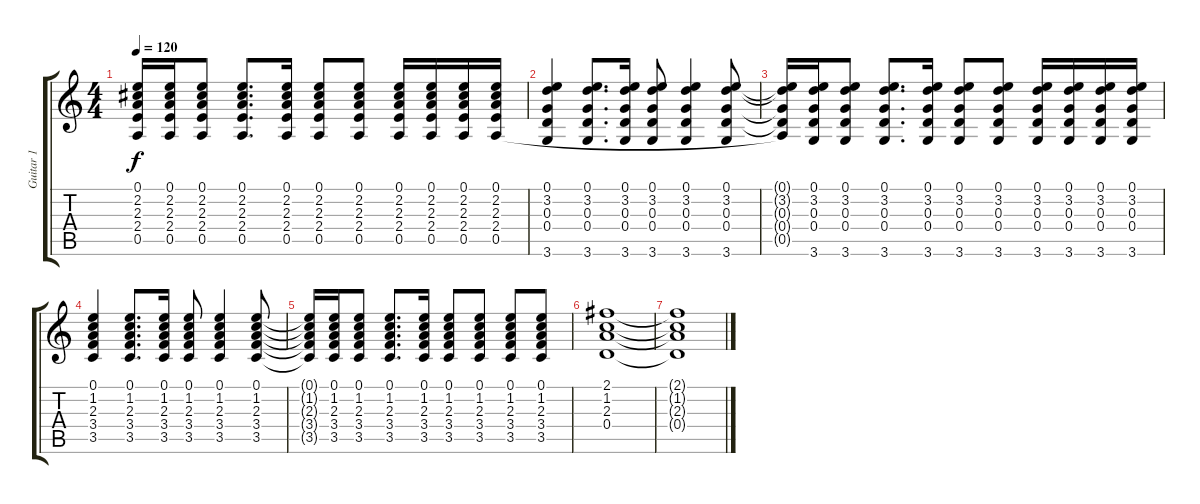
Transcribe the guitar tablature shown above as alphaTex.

\track ("Guitar 1" "Guitar 1") {instrument electricguitarjazz}
\staff {score tabs}
\tuning (E4 B3 G3 D3 A2 E2) {hide}
\ts (4 4)
\tempo 120
\clef g2
\ks c
(0.1{t} 2.2{t} 2.3{t} 2.4{t} 0.5{t}).16{dy f} (0.1 2.2 2.3 2.4 0.5).16 (0.1 2.2 2.3 2.4 0.5).8 (0.1 2.2 2.3 2.4 0.5).8{d} (0.1 2.2 2.3 2.4 0.5).16 (0.1 2.2 2.3 2.4 0.5).8 (0.1 2.2 2.3 2.4 0.5).8 (0.1 2.2 2.3 2.4 0.5).16 (0.1 2.2 2.3 2.4 0.5).16 (0.1 2.2 2.3 2.4 0.5).16 (0.1 2.2 2.3 2.4 0.5).16 |
(0.1 3.2 0.3 0.4 3.6).4 (0.1 3.2 0.3 0.4 3.6).8{d} (0.1 3.2 0.3 0.4 3.6).16 (0.1 3.2 0.3 0.4 3.6).8 (0.1 3.2 0.3 0.4 3.6).4 (0.1 3.2 0.3 0.4 3.6).8 |
(0.1{t} 3.2{t} 0.3{t} 0.4{t} 0.5{t}).16 (0.1 3.2 0.3 0.4 3.6).16 (0.1 3.2 0.3 0.4 3.6).8 (0.1 3.2 0.3 0.4 3.6).8{d} (0.1 3.2 0.3 0.4 3.6).16 (0.1 3.2 0.3 0.4 3.6).8 (0.1 3.2 0.3 0.4 3.6).8 (0.1 3.2 0.3 0.4 3.6).16 (0.1 3.2 0.3 0.4 3.6).16 (0.1 3.2 0.3 0.4 3.6).16 (0.1 3.2 0.3 0.4 3.6).16 |
(0.1 1.2 2.3 3.4 3.5).4 (0.1 1.2 2.3 3.4 3.5).8{d} (0.1 1.2 2.3 3.4 3.5).16 (0.1 1.2 2.3 3.4 3.5).8 (0.1 1.2 2.3 3.4 3.5).4 (0.1 1.2 2.3 3.4 3.5).8 |
(0.1{t} 1.2{t} 2.3{t} 3.4{t} 3.5{t}).16 (0.1 1.2 2.3 3.4 3.5).16 (0.1 1.2 2.3 3.4 3.5).8 (0.1 1.2 2.3 3.4 3.5).8{d} (0.1 1.2 2.3 3.4 3.5).16 (0.1 1.2 2.3 3.4 3.5).8 (0.1 1.2 2.3 3.4 3.5).8 (0.1 1.2 2.3 3.4 3.5).8 (0.1 1.2 2.3 3.4 3.5).8 |
(2.1 1.2 2.3 0.4).1{volume 0} |
(2.1{t} 1.2{t} 2.3{t} 0.4{t}).1
